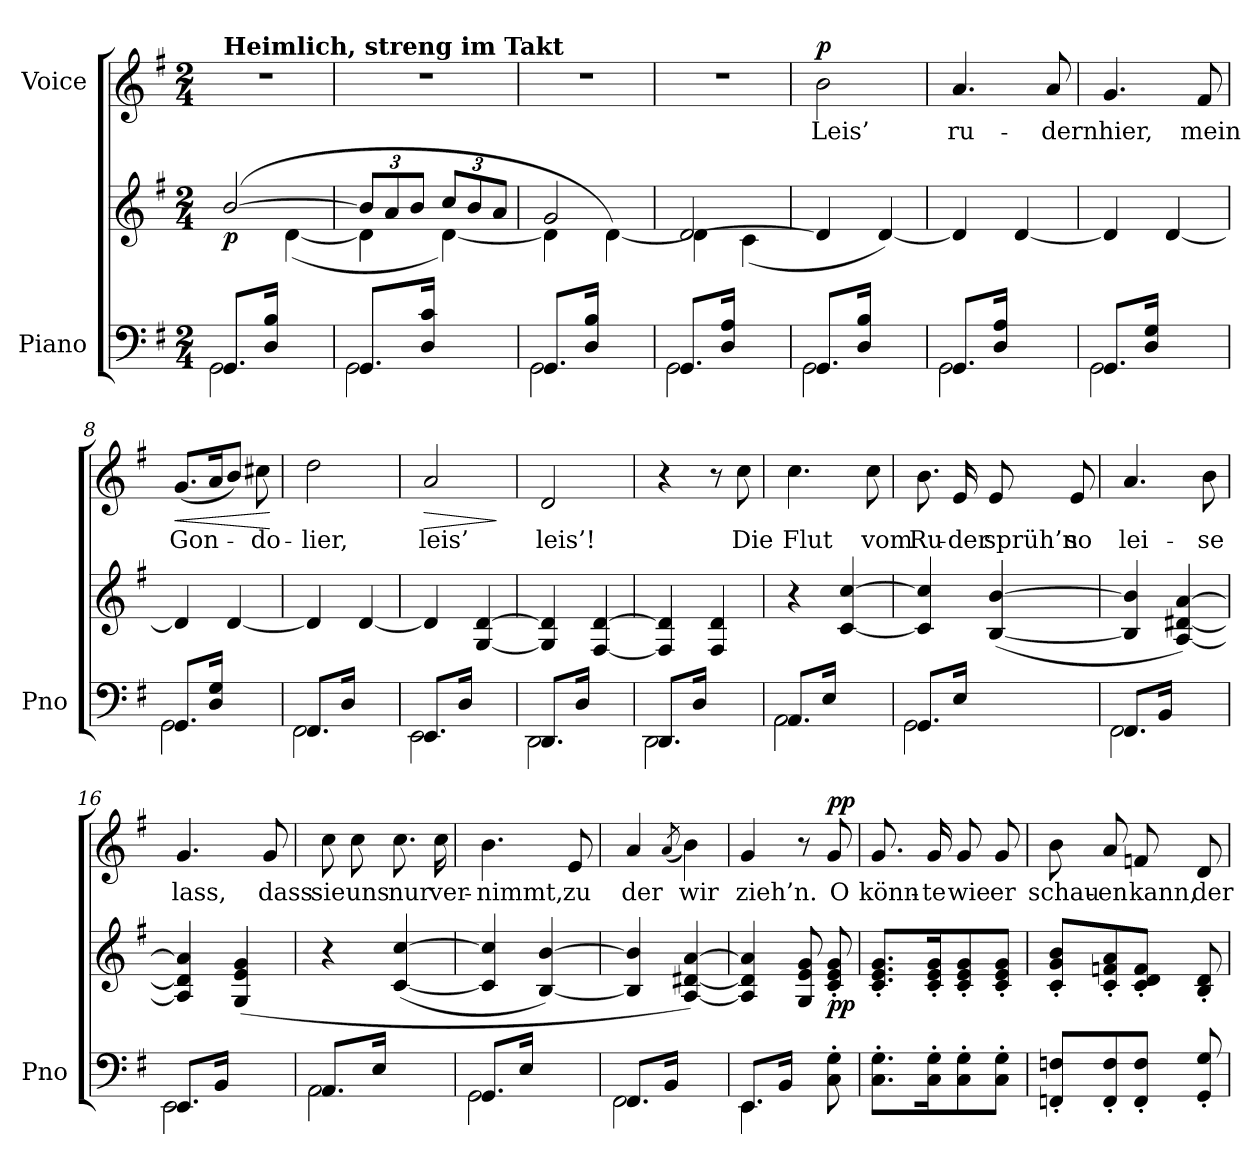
**kern	**kern	**dynam	**kern	**text	**dynam
*part2	*part2	*part2	*part1	*part1	*part1
*staff3	*staff2	*staff2/3	*staff1	*staff1	*staff1
*I"Piano	*	*	*I"Voice	*	*
*I'Pno	*	*	*	*	*
*clefF4	*clefG2	*	*clefG2	*	*
*k[f#]	*k[f#]	*	*k[f#]	*	*
*M2/4	*M2/4	*	*M2/4	*	*
=1	=1	=1	=1	=1	=1
*^	*^	*	*	*	*
!	!	!	!	!	!LO:TX:a:B:t=Heimlich, streng im Takt	!	!
!	!	!	!	!LO:DY:b	!	!	!
8.GG/L	2GG\	([2b/	4ryy	p	2r	.	.
(<16D/ 16B/Jk	.	.	.	.	.	.	.
4ryy	.	.	([4d\	.	.	.	.
=2	=2	=2	=2	=2	=2	=2	=2
*	*	*Xbrackettup	*	*	*	*	*
8.GG/L	2GG\	12b/L]	4d\]	.	2r	.	.
.	.	12a/	.	.	.	.	.
.	.	12b/J	.	.	.	.	.
(<16D/ 16c/Jk	.	.	.	.	.	.	.
4ryy	.	12cc/L	[4d\)	.	.	.	.
.	.	12b/	.	.	.	.	.
.	.	12a/J	.	.	.	.	.
=3	=3	=3	=3	=3	=3	=3	=3
8.GG/L	2GG\	2g/	4d\]	.	2r	.	.
(<16D/ 16B/Jk	.	.	.	.	.	.	.
4ryy	.	.	[4d\)	.	.	.	.
=4	=4	=4	=4	=4	=4	=4	=4
8.GG/L	2GG\	[2d/)	4d\]	.	2r	.	.
(<16D/ 16A/Jk	.	.	.	.	.	.	.
4ryy	.	.	(4c\	.	.	.	.
=5	=5	=5	=5	=5	=5	=5	=5
!	!	!	!	!	!	!LO:LY:b	!LO:DY:a
*	*	*v	*v	*	*	*	*
8.GG/L	2GG\	4d/]	.	2b\	Leis’	p
(<16D/ 16B/Jk	.	.	.	.	.	.
4ryy	.	[4d/)	.	.	.	.
=6	=6	=6	=6	=6	=6	=6
!	!	!	!	!	!LO:LY:b	!
8.GG/L	2GG\	4d/]	.	4.a/	ru-	.
(<16D/ 16A/Jk	.	.	.	.	.	.
4ryy	.	[4d/)	.	.	.	.
!	!	!	!	!	!LO:LY:b	!
.	.	.	.	8a/	-dern	.
=7	=7	=7	=7	=7	=7	=7
!	!	!	!	!	!LO:LY:b	!
8.GG/L	2GG\	4d/]	.	4.g/	hier,	.
(<16D/ 16G/Jk	.	.	.	.	.	.
4ryy	.	[4d/)	.	.	.	.
!	!	!	!	!	!LO:LY:b	!
.	.	.	.	8f#/	mein	.
=8	=8	=8	=8	=8	=8	=8
!	!	!	!	!	!LO:LY:b	!LO:HP:b
8.GG/L	2GG\	4d/]	.	(8.g/L	Gon-	<
(<16D/ 16G/Jk	.	.	.	16a/K	.	.
4ryy	.	[4d/)	.	8b/J)	.	.
!	!	!	!	!	!LO:LY:b	!
.	.	.	.	8cc#X\	-do-	.
*v	*v	*	*	*	*	*
.	.	.	.	.	[
!!LO:LB:g=z
=9	=9	=9	=9	=9	=9
*^	*	*	*	*	*
!	!	!	!	!	!LO:LY:b	!
8.FF#/L	2FF#\	4d/]	.	2dd\	-lier,	.
(<16D/Jk	.	.	.	.	.	.
4ryy	.	[4d/)	.	.	.	.
=10	=10	=10	=10	=10	=10	=10
!	!	!	!	!	!LO:LY:b	!LO:HP:b
8.EE/L	2EE\	4d/]	.	2a/	leis’	>
(<16D/Jk	.	.	.	.	.	.
4ryy	.	[4G/ [4d/)	.	.	.	.
*v	*v	*	*	*	*	*
.	.	.	.	.	]
=11	=11	=11	=11	=11	=11
*^	*	*	*	*	*
!	!	!	!	!	!LO:LY:b	!
8.DD/L	2DD\	4G/] 4d/]	.	2d/	leis’!	.
(<16D/Jk	.	.	.	.	.	.
4ryy	.	[4F#/ [4d/)	.	.	.	.
=12	=12	=12	=12	=12	=12	=12
8.DD/L	2DD\	4F#/] 4d/]	.	4r	.	.
(<16D/Jk	.	.	.	.	.	.
4ryy	.	4F#/ 4d/)	.	8r	.	.
!	!	!	!	!	!LO:LY:b	!
.	.	.	.	8cc\	Die	.
=13	=13	=13	=13	=13	=13	=13
!	!	!	!	!	!LO:LY:b	!
8.AA/L	2AA\	4r	.	4.cc\	Flut	.
16E/Jk	.	.	.	.	.	.
4ryy	.	[4c/ [4cc/)	.	.	.	.
!	!	!	!	!	!LO:LY:b	!
.	.	.	.	8cc\	vom	.
=14	=14	=14	=14	=14	=14	=14
!	!	!	!	!	!LO:LY:b	!
8.GG/L	2GG\	4c/] 4cc/]	.	8.b\	Ru-	.
!	!	!	!	!	!LO:LY:b	!
(<16E/Jk	.	.	.	16e/	-der	.
!	!	!	!	!	!LO:LY:b	!
4ryy	.	([4B/ [4b/	.	8e/	sprüh’n	.
!	!	!	!	!	!LO:LY:b	!
.	.	.	.	8e/	so	.
=15	=15	=15	=15	=15	=15	=15
!	!	!	!	!	!LO:LY:b	!
8.FF#/L	2FF#\	4B/] 4b/]	.	4.a/	lei-	.
(<16BB/Jk	.	.	.	.	.	.
4ryy	.	[4A/ [4d#X/ [4a/)	.	.	.	.
!	!	!	!	!	!LO:LY:b	!
.	.	.	.	8b\	-se	.
=16	=16	=16	=16	=16	=16	=16
!	!	!	!	!	!LO:LY:b	!
8.EE/L	2EE\	4A/] 4d#/] 4a/]	.	4.g/	lass,	.
(<16BB/Jk	.	.	.	.	.	.
4ryy	.	(4G/ 4e/ 4g/)	.	.	.	.
!	!	!	!	!	!LO:LY:b	!
.	.	.	.	8g/	dass	.
=17	=17	=17	=17	=17	=17	=17
!	!	!	!	!	!LO:LY:b	!
8.AA/L	2AA\	4r	.	8cc\	sie	.
!	!	!	!	!	!LO:LY:b	!
.	.	.	.	8cc\	uns	.
16E/Jk	.	.	.	.	.	.
!	!	!	!	!	!LO:LY:b	!
4ryy	.	([4c/ [4cc/	.	8.cc\	nur	.
!	!	!	!	!	!LO:LY:b	!
.	.	.	.	16cc\	ver-	.
!!LO:LB:g=z
=18	=18	=18	=18	=18	=18	=18
!	!	!	!	!	!LO:LY:b	!
8.GG/L	2GG\	4c/] 4cc/]	.	4.b\	-nimmt,	.
(<16E/Jk	.	.	.	.	.	.
4ryy	.	[4B/ [4b/)	.	.	.	.
!	!	!	!	!	!LO:LY:b	!
.	.	.	.	8e/	zu	.
=19	=19	=19	=19	=19	=19	=19
!	!	!	!	!	!LO:LY:b	!
8.FF#/L	2FF#\	4B/] 4b/]	.	4a/	der	.
16BB/Jk	.	.	.	.	.	.
.	.	.	.	(8qa/	.	.
!	!	!	!	!	!LO:LY:b	!
4ryy	.	[4A/ [4d#X/ [4a/)	.	4b\)	wir	.
=20	=20	=20	=20	=20	=20	=20
!	!	!	!	!	!LO:LY:b	!
8.EE/L	4.EE\	4A/] 4d#/] 4a/]	.	4g/	zieh’n.	.
16BB/Jk	.	.	.	.	.	.
8ryy	.	(8G/ 8e/ 8g/)	.	8r	.	.
!	!	!	!LO:DY:b	!	!LO:LY:b	!LO:DY:a
8C\'> 8G\'>	8ryy	8c/' 8e/' 8g/'	pp	8g/	O	pp
=21	=21	=21	=21	=21	=21	=21
!	!	!	!	!	!LO:LY:b	!
*v	*v	*	*	*	*	*
8.C\' 8.G\'L	8.c/' 8.e/' 8.g/'L	.	8.g/	könn-	.
!	!	!	!	!LO:LY:b	!
16C\' 16G\'K	16c/' 16e/' 16g/'K	.	16g/	-te	.
!	!	!	!	!LO:LY:b	!
8C\' 8G\'	8c/' 8e/' 8g/'	.	8g/	wie	.
!	!	!	!	!LO:LY:b	!
8C\' 8G\'J	8c/' 8e/' 8g/'J	.	8g/	er	.
=22	=22	=22	=22	=22	=22
!	!	!	!	!LO:LY:b	!
8FFn/' 8Fn/'L	8c/' 8g/' 8b/'L	.	8b\	schau-	.
!	!	!	!	!LO:LY:b	!
8FF/' 8F/'	8c/' 8fn/' 8a/'	.	8a/	-en	.
!	!	!	!	!LO:LY:b	!
8FF/' 8F/'J	8c/' 8d/' 8f/'J	.	8fn/	kann,	.
!	!	!	!	!LO:LY:b	!
8GG/' 8G/'	8B/' 8d/'	.	8d/	der	.
=	=	=	=	=	=
*-	*-	*-	*-	*-	*-
